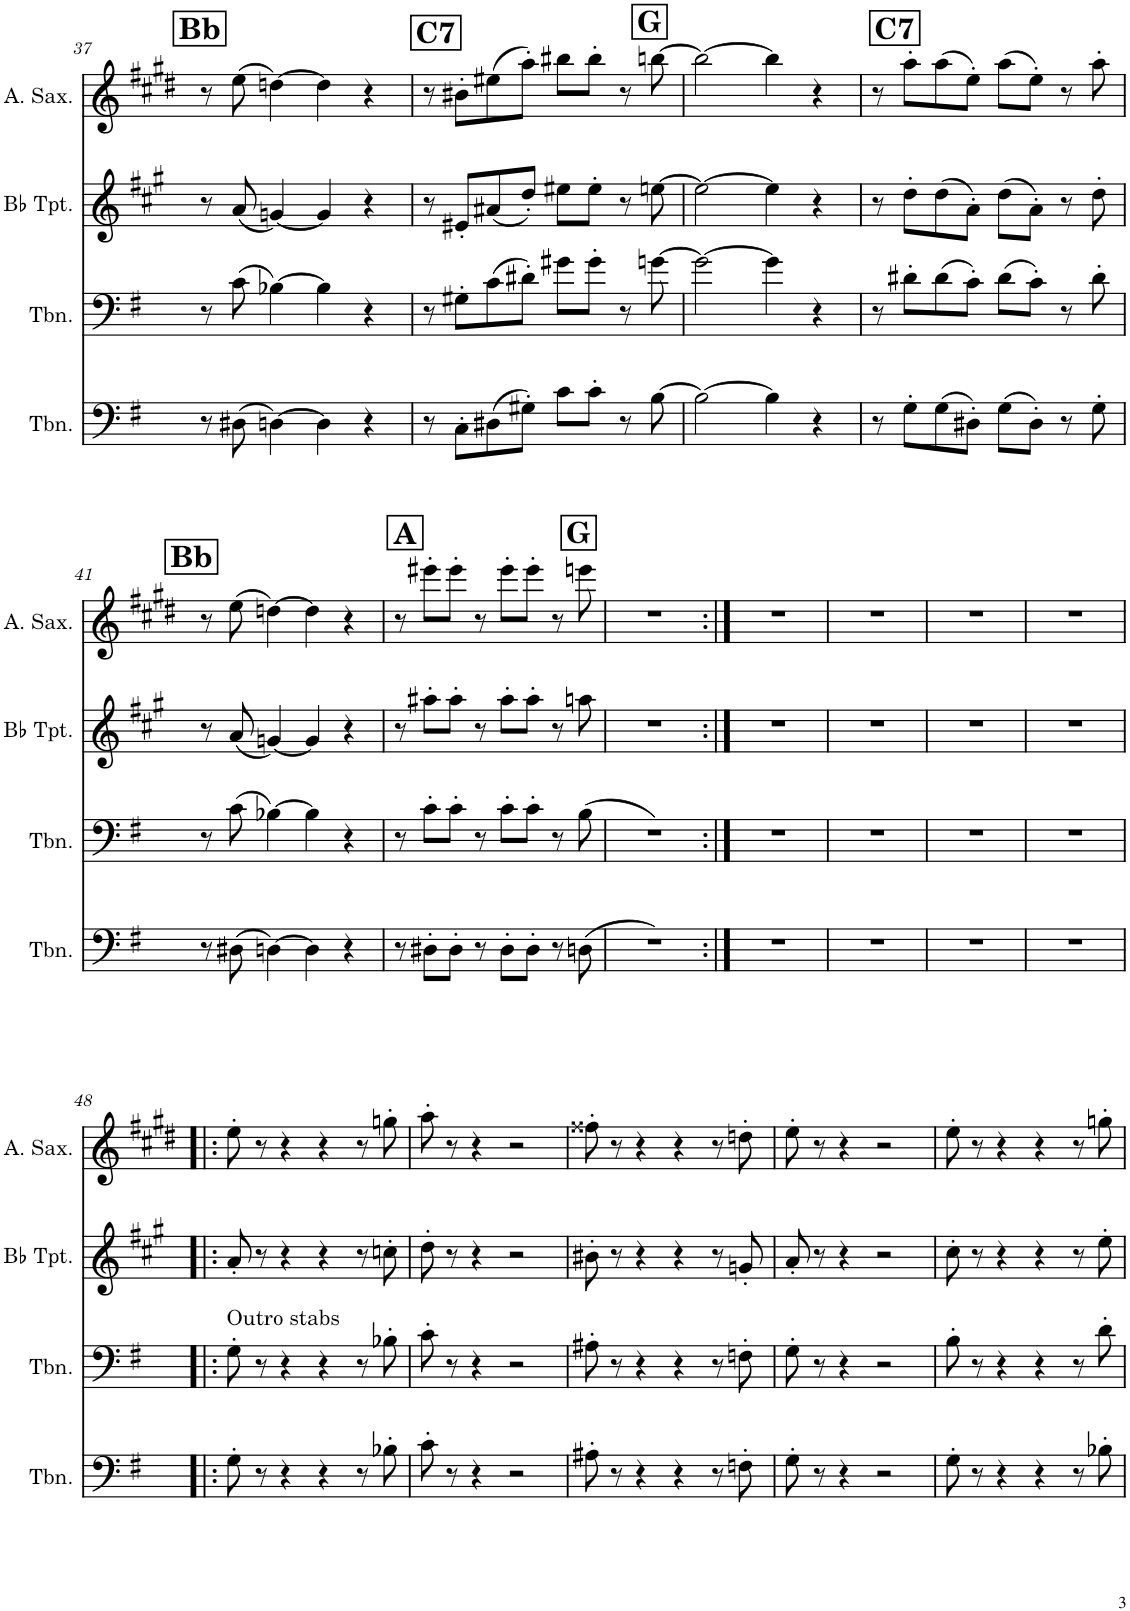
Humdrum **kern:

**kern	**kern	**kern	**kern
*part4	*part3	*part2	*part1
*staff4	*staff3	*staff2	*staff1
*I"Trombone	*I"Trombone	*I"Bb Trumpet	*I"Alto Saxophone
*I'Tbn.	*I'Tbn.	*I'Bb Tpt.	*I'A. Sax.
!!LO:PB:g=z
*clefF4	*clefF4	*clefG2	*clefG2
*	*	*Trd1c2	*Trd5c9
*k[f#]	*k[f#]	*k[f#c#g#]	*k[f#c#g#d#]
*M4/4	*M4/4	*M4/4	*M4/4
!!LO:REH:place=s1:a:B:cj:fs=14:t=Bb
=37	=37	=37	=37
8r	8r	8r	8r
(8D#X\	(8c\	(8a/	(8ee\
[4Dn\)	[4B-X\)	[4gn/)	[4ddn\)
4D\]	4B-\]	4g/]	4dd\]
4r	4r	4r	4r
!!LO:REH:place=s1:a:B:cj:fs=14:t=C7
=38	=38	=38	=38
8r	8r	8r	8r
8C'\L	8G#X'\L	8e#X'/L	8b#X'\L
(8D#X\	(8c\	(8a#X/	(8ee#X\
8G#X'\J)	8d#X'\J)	8dd'/J)	8aa'\J)
8c\L	8g#X\L	8ee#X\L	8bb#X\L
8c'\J	8g#'\J	8ee#'\J	8bb#'\J
8r	8r	8r	8r
[8B\	[8gn\	[8een\	[8bbn\
!!LO:REH:place=s1:a:B:cj:fs=14:t=G
=39	=39	=39	=39
2B\_	2g\_	2ee\_	2bb\_
4B\]	4g\]	4ee\]	4bb\]
4r	4r	4r	4r
!!LO:REH:place=s1:a:B:cj:fs=14:t=C7
=40	=40	=40	=40
8r	8r	8r	8r
8G'\L	8d#X'\L	8dd'\L	8aa'\L
(8G\	(8d#\	(8dd\	(8aa\
8D#X'\J)	8c'\J)	8a'\J)	8ee'\J)
(8G\L	(8d#\L	(8dd\L	(8aa\L
8D#'\J)	8c'\J)	8a'\J)	8ee'\J)
8r	8r	8r	8r
8G'\	8d#'\	8dd'\	8aa'\
!!LO:LB:g=z
!!LO:REH:place=s1:a:B:cj:fs=14:t=Bb
=41	=41	=41	=41
8r	8r	8r	8r
(8D#X\	(8c\	(8a/	(8ee\
[4Dn\)	[4B-X\)	[4gn/)	[4ddn\)
4D\]	4B-\]	4g/]	4dd\]
4r	4r	4r	4r
!!LO:REH:place=s1:a:B:cj:fs=14:t=G:qo=3.5
!!LO:REH:place=s1:a:B:cj:fs=14:t=A
=42	=42	=42	=42
8r	8r	8r	8r
8D#X'\L	8c'\L	8aa#X'\L	8eee#X'\L
8D#'\J	8c'\J	8aa#'\J	8eee#'\J
8r	8r	8r	8r
8D#'\L	8c'\L	8aa#'\L	8eee#'\L
8D#'\J	8c'\J	8aa#'\J	8eee#'\J
8r	8r	8r	8r
(8Dn\	(8B\	8aan\	8eeen\
=43	=43	=43	=43
1r)	1r)	1r	1r
=44:|!	=44:|!	=44:|!	=44:|!
1r	1r	1r	1r
=45	=45	=45	=45
1r	1r	1r	1r
=46	=46	=46	=46
1r	1r	1r	1r
=47	=47	=47	=47
1r	1r	1r	1r
!!LO:LB:g=z
=48!|:	=48!|:	=48!|:	=48!|:
!	!LO:TX:a:t=Outro stabs	!	!
8G'\	8G'\	8a'/	8ee'\
8r	8r	8r	8r
4r	4r	4r	4r
4r	4r	4r	4r
8r	8r	8r	8r
8B-X'\	8B-X'\	8ccn'\	8ggn'\
=49	=49	=49	=49
8c'\	8c'\	8dd'\	8aa'\
8r	8r	8r	8r
4r	4r	4r	4r
2r	2r	2r	2r
=50	=50	=50	=50
8A#X'\	8A#X'\	8b#X'\	8ff##X'\
8r	8r	8r	8r
4r	4r	4r	4r
4r	4r	4r	4r
8r	8r	8r	8r
8Fn'\	8Fn'\	8gn'/	8ddn'\
=51	=51	=51	=51
8G'\	8G'\	8a'/	8ee'\
8r	8r	8r	8r
4r	4r	4r	4r
2r	2r	2r	2r
=52	=52	=52	=52
8G'\	8B'\	8cc#'\	8ee'\
8r	8r	8r	8r
4r	4r	4r	4r
4r	4r	4r	4r
8r	8r	8r	8r
8B-X'\	8d'\	8ee'\	8ggn'\
=	=	=	=
*-	*-	*-	*-
